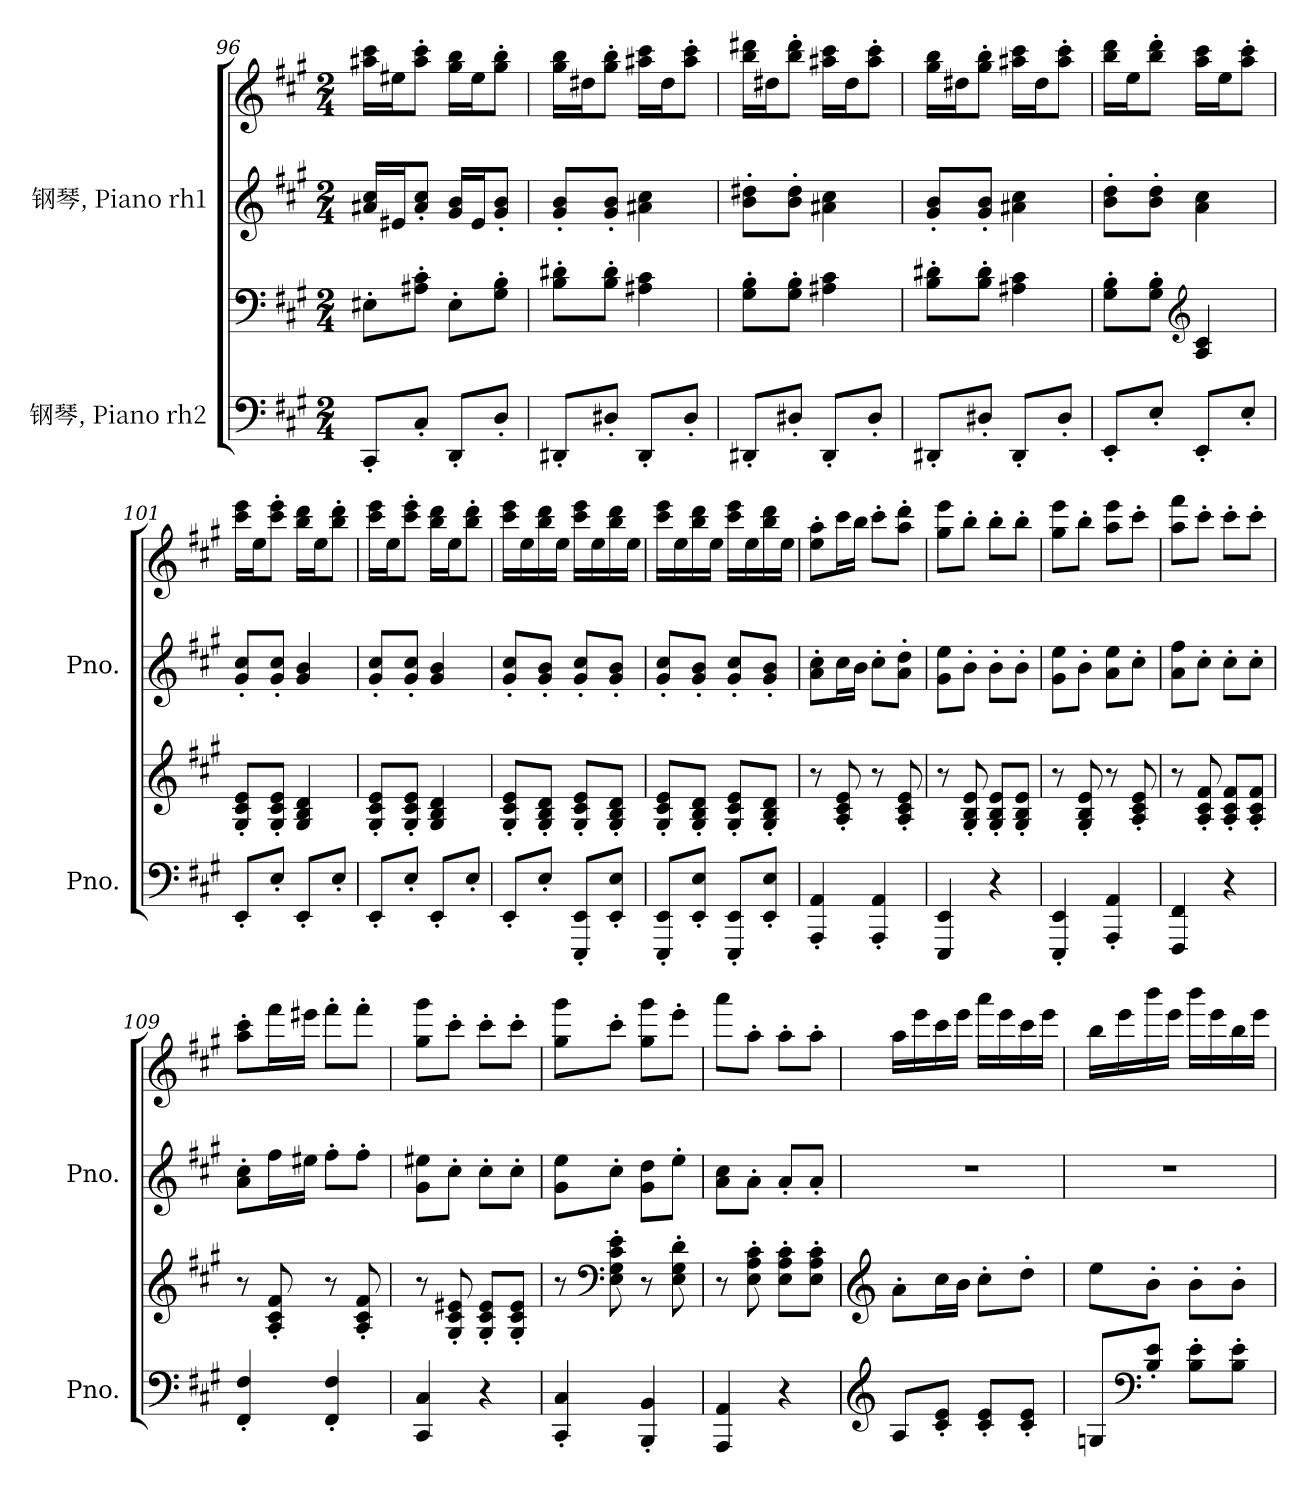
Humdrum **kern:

**kern	**kern	**kern	**kern
*part2	*part2	*part1	*part1
*staff4	*staff3	*staff2	*staff1
*I"钢琴, Piano rh2	*	*I"钢琴, Piano rh1	*
*I'Pno.	*	*I'Pno.	*
*clefF4	*clefF4	*clefG2	*clefG2
*k[f#c#g#]	*k[f#c#g#]	*k[f#c#g#]	*k[f#c#g#]
*M2/4	*M2/4	*M2/4	*M2/4
=96	=96	=96	=96
8CC#'/L	8E#X'\L	16a#X/ 16cc#/LL	16aa#X\ 16ccc#\LL
.	.	16e#X/J	16ee#X\J
8C#'/J	8A#X\' 8c#\'J	8a#/' 8cc#/'J	8aa#\' 8ccc#\'J
8DD'/L	8E#'\L	16g#/ 16b/LL	16gg#\ 16bb\LL
.	.	16e#/J	16ee#\J
8D'/J	8G#\' 8B\'J	8g#/' 8b/'J	8gg#\' 8bb\'J
=97	=97	=97	=97
8DD#X'/L	8B\' 8d#X\'L	8g#/' 8b/'L	16gg#\ 16bb\LL
.	.	.	16dd#X\J
8D#X'/J	8B\' 8d#\'J	8g#/' 8b/'J	8gg#\' 8bb\'J
8DD#'/L	4A#X\ 4c#\	4a#X\ 4cc#\	16aa#X\ 16ccc#\LL
.	.	.	16dd#\J
8D#'/J	.	.	8aa#\' 8ccc#\'J
!!LO:LB:g=z
=98	=98	=98	=98
8DD#X'/L	8G#\' 8B\'L	8b\' 8dd#X\'L	16bb\ 16ddd#X\LL
.	.	.	16dd#X\J
8D#X'/J	8G#\' 8B\'J	8b\' 8dd#\'J	8bb\' 8ddd#\'J
8DD#'/L	4A#X\ 4c#\	4a#X\ 4cc#\	16aa#X\ 16ccc#\LL
.	.	.	16dd#\J
8D#'/J	.	.	8aa#\' 8ccc#\'J
=99	=99	=99	=99
8DD#X'/L	8B\' 8d#X\'L	8g#/' 8b/'L	16gg#\ 16bb\LL
.	.	.	16dd#X\J
8D#X'/J	8B\' 8d#\'J	8g#/' 8b/'J	8gg#\' 8bb\'J
8DD#'/L	4A#X\ 4c#\	4a#X\ 4cc#\	16aa#X\ 16ccc#\LL
.	.	.	16dd#\J
8D#'/J	.	.	8aa#\' 8ccc#\'J
=100	=100	=100	=100
8EE'/L	8G#\' 8B\'L	8b\' 8dd\'L	16bb\ 16ddd\LL
.	.	.	16ee\J
8E'/J	8G#\' 8B\'J	8b\' 8dd\'J	8bb\' 8ddd\'J
*	*clefG2	*	*
8EE'/L	4A/ 4c#/	4a\ 4cc#\	16aa\ 16ccc#\LL
.	.	.	16ee\J
8E'/J	.	.	8aa\' 8ccc#\'J
=101	=101	=101	=101
*	*	*	*MM167
8EE'/L	8G#/' 8c#/' 8e/'L	8g#/' 8cc#/'L	16ccc#\ 16eee\LL
.	.	.	16ee\J
8E'/J	8G#/' 8c#/' 8e/'J	8g#/' 8cc#/'J	8ccc#\' 8eee\'J
8EE'/L	4G#/ 4B/ 4d/	4g#/ 4b/	16bb\ 16ddd\LL
.	.	.	16ee\J
8E'/J	.	.	8bb\' 8ddd\'J
=102	=102	=102	=102
8EE'/L	8G#/' 8c#/' 8e/'L	8g#/' 8cc#/'L	16ccc#\ 16eee\LL
.	.	.	16ee\J
8E'/J	8G#/' 8c#/' 8e/'J	8g#/' 8cc#/'J	8ccc#\' 8eee\'J
8EE'/L	4G#/ 4B/ 4d/	4g#/ 4b/	16bb\ 16ddd\LL
.	.	.	16ee\J
8E'/J	.	.	8bb\' 8ddd\'J
!!LO:PB:g=z
=103	=103	=103	=103
8EE'/L	8G#/' 8c#/' 8e/'L	8g#/' 8cc#/'L	16ccc#\ 16eee\LL
.	.	.	16ee\
8E'/J	8G#/' 8B/' 8d/'J	8g#/' 8b/'J	16bb\ 16ddd\
.	.	.	16ee\JJ
8EEE/' 8EE/'L	8G#/' 8c#/' 8e/'L	8g#/' 8cc#/'L	16ccc#\ 16eee\LL
.	.	.	16ee\
8EE/' 8E/'J	8G#/' 8B/' 8d/'J	8g#/' 8b/'J	16bb\ 16ddd\
.	.	.	16ee\JJ
=104	=104	=104	=104
8EEE/' 8EE/'L	8G#/' 8c#/' 8e/'L	8g#/' 8cc#/'L	16ccc#\ 16eee\LL
.	.	.	16ee\
8EE/' 8E/'J	8G#/' 8B/' 8d/'J	8g#/' 8b/'J	16bb\ 16ddd\
.	.	.	16ee\JJ
8EEE/' 8EE/'L	8G#/' 8c#/' 8e/'L	8g#/' 8cc#/'L	16ccc#\ 16eee\LL
.	.	.	16ee\
8EE/' 8E/'J	8G#/' 8B/' 8d/'J	8g#/' 8b/'J	16bb\ 16ddd\
.	.	.	16ee\JJ
=105	=105	=105	=105
*	*	*	*MM103
4AAA/' 4AA/'	8r	8a\' 8cc#\'L	8ee\' 8aa\'L
.	8A/' 8c#/' 8e/'	16cc#\L	16ccc#\L
.	.	16b\JJ	16bb\JJ
4AAA/' 4AA/'	8r	8cc#'\L	8ccc#'\L
.	8A/' 8c#/' 8e/'	8a\' 8dd\'J	8aa\' 8ddd\'J
=106	=106	=106	=106
4EEE/ 4EE/	8r	8g#\ 8ee\L	8gg#\ 8eee\L
.	8G#/' 8B/' 8e/'	8b'\J	8bb'\J
4r	8G#/' 8B/' 8e/'L	8b'\L	8bb'\L
.	8G#/' 8B/' 8e/'J	8b'\J	8bb'\J
=107	=107	=107	=107
4EEE/' 4EE/'	8r	8g#\ 8ee\L	8gg#\ 8eee\L
.	8G#/' 8B/' 8e/'	8b'\J	8bb'\J
4AAA/' 4AA/'	8r	8a\ 8ee\L	8aa\ 8eee\L
.	8A/' 8c#/' 8e/'	8cc#'\J	8ccc#'\J
!!LO:LB:g=z
=108	=108	=108	=108
4FFF#/ 4FF#/	8r	8a\ 8ff#\L	8aa\ 8fff#\L
.	8A/' 8c#/' 8f#/'	8cc#'\J	8ccc#'\J
4r	8A/' 8c#/' 8f#/'L	8cc#'\L	8ccc#'\L
.	8A/' 8c#/' 8f#/'J	8cc#'\J	8ccc#'\J
=109	=109	=109	=109
4FF#/' 4F#/'	8r	8a\' 8cc#\'L	8aa\' 8ccc#\'L
.	8A/' 8c#/' 8f#/'	16ff#\L	16fff#\L
.	.	16ee#X\JJ	16eee#X\JJ
4FF#/' 4F#/'	8r	8ff#'\L	8fff#'\L
.	8A/' 8c#/' 8f#/'	8ff#'\J	8fff#'\J
=110	=110	=110	=110
4CC#/ 4C#/	8r	8g#\ 8ee#X\L	8gg#\ 8ggg#\L
.	8G#/' 8c#/' 8e#X/'	8cc#'\J	8ccc#'\J
4r	8G#/' 8c#/' 8e#/'L	8cc#'\L	8ccc#'\L
.	8G#/' 8c#/' 8e#/'J	8cc#'\J	8ccc#'\J
=111	=111	=111	=111
4CC#/' 4C#/'	8r	8g#\ 8ee\L	8gg#\ 8ggg#\L
*	*clefF4	*	*
.	8E\' 8G#\' 8c#\' 8e\'	8cc#'\J	8ccc#'\J
4BBB/' 4BB/'	8r	8g#\ 8dd\L	8gg#\ 8ggg#\L
.	8E\' 8G#\' 8d\'	8ee'\J	8eee'\J
=112	=112	=112	=112
4AAA/ 4AA/	8r	8a\ 8cc#\L	8aaa\L
.	8E\' 8A\' 8c#\'	8a'\J	8aa'\J
4r	8E\' 8A\' 8c#\'L	8a'/L	8aa'\L
.	8E\' 8A\' 8c#\'J	8a'/J	8aa'\J
!!LO:LB:g=z
=113	=113	=113	=113
*clefG2	*clefG2	*	*
8A/L	8a'\L	2r	16aa\LL
.	.	.	16eee\
8c#/' 8e/'J	16cc#\L	.	16ccc#\
.	16b\JJ	.	16eee\JJ
8c#/' 8e/'L	8cc#'\L	.	16aaa\LL
.	.	.	16eee\
8c#/' 8e/'J	8dd'\J	.	16ccc#\
.	.	.	16eee\JJ
=114	=114	=114	=114
8Gn/L	8ee\L	2r	16bb\LL
.	.	.	16eee\
*clefF4	*	*	*
8B/' 8e/'J	8b'\J	.	16bbb\
.	.	.	16eee\JJ
8B\' 8e\'L	8b'\L	.	16bbb\LL
.	.	.	16eee\
8B\' 8e\'J	8b'\J	.	16bb\
.	.	.	16eee\JJ
=	=	=	=
*-	*-	*-	*-
